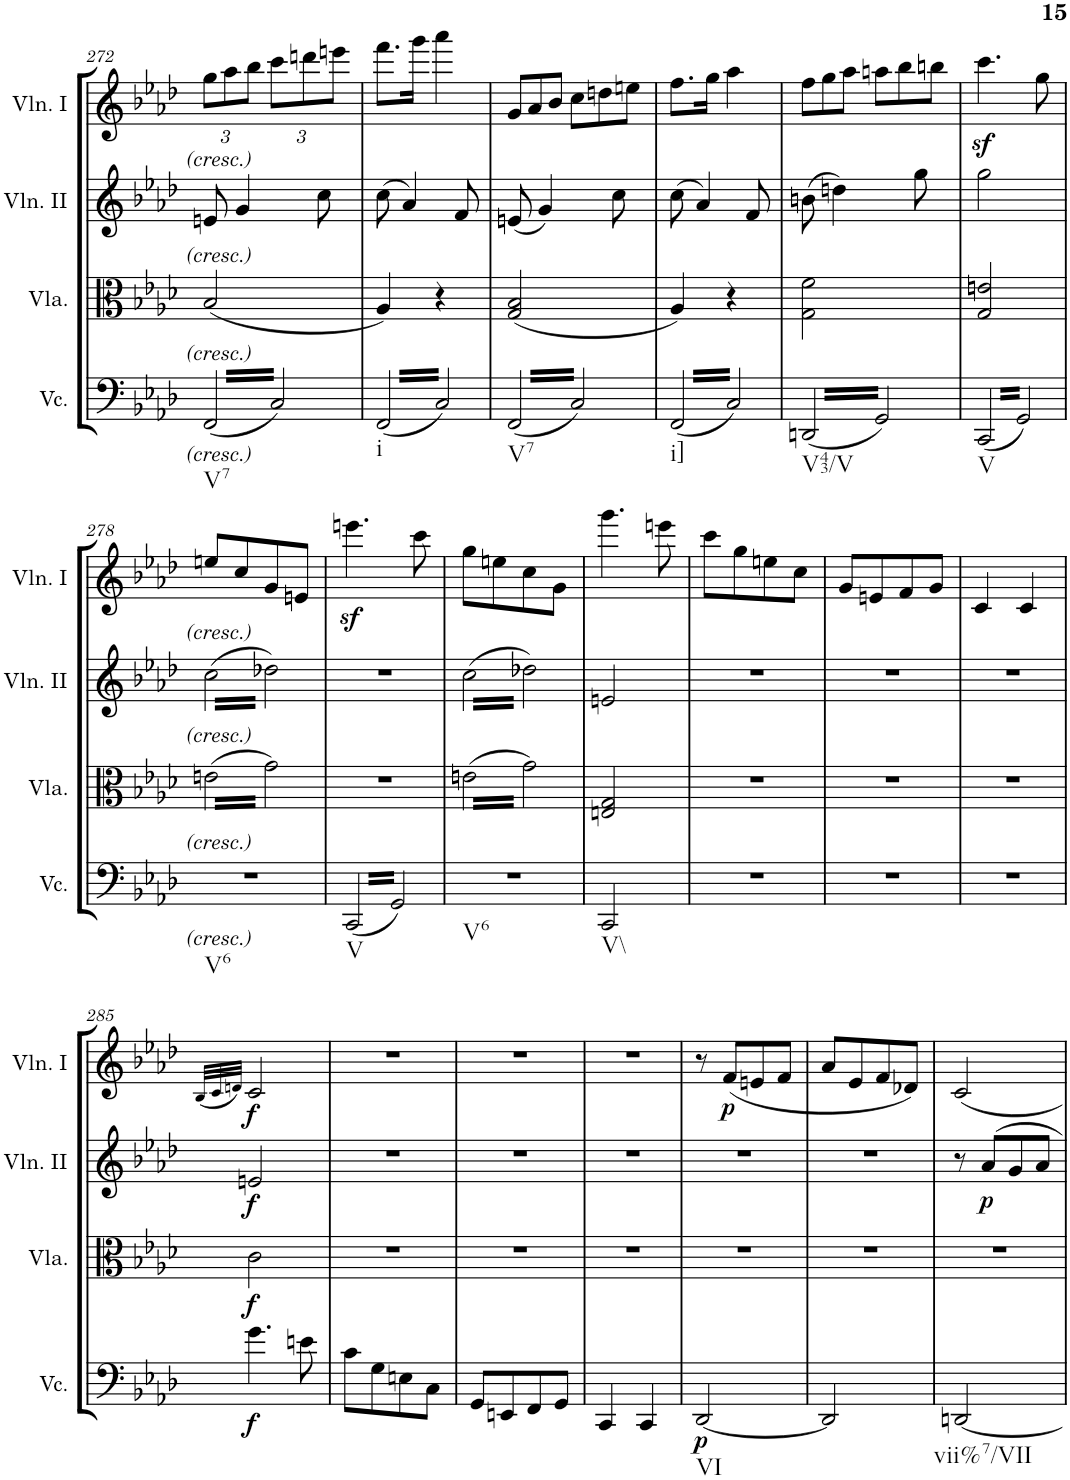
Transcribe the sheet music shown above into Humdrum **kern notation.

**kern	**dynam	**kern	**dynam	**kern	**dynam	**kern	**dynam
*part4	*part4	*part3	*part3	*part2	*part2	*part1	*part1
*staff4	*staff4	*staff3	*staff3	*staff2	*staff2	*staff1	*staff1
*I"Violoncello	*	*I"Viola	*	*I"Violino II	*	*I"Violino I	*
*I'Vc.	*	*I'Vla.	*	*I'Vln. II	*	*I'Vln. I	*
!!LO:PB:g=z
*clefF4	*	*clefC3	*	*clefG2	*	*clefG2	*
*k[b-e-a-d-]	*	*k[b-e-a-d-]	*	*k[b-e-a-d-]	*	*k[b-e-a-d-]	*
*M2/4	*	*M2/4	*	*M2/4	*	*M2/4	*
*	*	*	*	*	*	*Xbrackettup	*
=272	=272	=272	=272	=272	=272	=272	=272
!LO:TX:b:t=V7	!	!	!	!	!	!	!
*tremolo	*	*	*	*	*	*	*
(32FF/LLL	.	(2B-/	.	8en/	.	12gg\L	.
32C/)	.	.	.	.	.	.	.
32FF/	.	.	.	.	.	.	.
.	.	.	.	.	.	12aa-\	.
32C/)	.	.	.	.	.	.	.
32FF/	.	.	.	4g/	.	.	.
32C/)	.	.	.	.	.	.	.
.	.	.	.	.	.	12bb-\J	.
32FF/	.	.	.	.	.	.	.
32C/)	.	.	.	.	.	.	.
32FF/	.	.	.	.	.	12ccc\L	.
32C/)	.	.	.	.	.	.	.
32FF/	.	.	.	.	.	.	.
.	.	.	.	.	.	12dddn\	.
32C/)	.	.	.	.	.	.	.
32FF/	.	.	.	8cc\	.	.	.
32C/)	.	.	.	.	.	.	.
.	.	.	.	.	.	12eeen\J	.
32FF/	.	.	.	.	.	.	.
32C/)JJJ	.	.	.	.	.	.	.
=273	=273	=273	=273	=273	=273	=273	=273
!LO:TX:b:t=i	!	!	!	!	!	!	!
(32FF/LLL	.	4A-/)	.	(8cc\	.	8.fff\L	.
32C/)	.	.	.	.	.	.	.
32FF/	.	.	.	.	.	.	.
32C/)	.	.	.	.	.	.	.
32FF/	.	.	.	4a-/)	.	.	.
32C/)	.	.	.	.	.	.	.
32FF/	.	.	.	.	.	16ggg\Jk	.
32C/)	.	.	.	.	.	.	.
32FF/	.	4r	.	.	.	4aaa-\	.
32C/)	.	.	.	.	.	.	.
32FF/	.	.	.	.	.	.	.
32C/)	.	.	.	.	.	.	.
32FF/	.	.	.	8f/	.	.	.
32C/)	.	.	.	.	.	.	.
32FF/	.	.	.	.	.	.	.
32C/)JJJ	.	.	.	.	.	.	.
=274	=274	=274	=274	=274	=274	=274	=274
*	*	*	*	*	*	*Xtuplet	*
!LO:TX:b:t=V7	!	!	!	!	!	!	!
(32FF/LLL	.	(2G/ 2B-/	.	(8en/	.	12g/L	.
32C/)	.	.	.	.	.	.	.
32FF/	.	.	.	.	.	.	.
.	.	.	.	.	.	12a-/	.
32C/)	.	.	.	.	.	.	.
32FF/	.	.	.	4g/)	.	.	.
32C/)	.	.	.	.	.	.	.
.	.	.	.	.	.	12b-/J	.
32FF/	.	.	.	.	.	.	.
32C/)	.	.	.	.	.	.	.
32FF/	.	.	.	.	.	12cc\L	.
32C/)	.	.	.	.	.	.	.
32FF/	.	.	.	.	.	.	.
.	.	.	.	.	.	12ddn\	.
32C/)	.	.	.	.	.	.	.
32FF/	.	.	.	8cc\	.	.	.
32C/)	.	.	.	.	.	.	.
.	.	.	.	.	.	12een\J	.
32FF/	.	.	.	.	.	.	.
32C/)JJJ	.	.	.	.	.	.	.
=275	=275	=275	=275	=275	=275	=275	=275
!LO:TX:b:t=i]	!	!	!	!	!	!	!
(32FF/LLL	.	4A-/)	.	(8cc\	.	8.ff\L	.
32C/)	.	.	.	.	.	.	.
32FF/	.	.	.	.	.	.	.
32C/)	.	.	.	.	.	.	.
32FF/	.	.	.	4a-/)	.	.	.
32C/)	.	.	.	.	.	.	.
32FF/	.	.	.	.	.	16gg\Jk	.
32C/)	.	.	.	.	.	.	.
32FF/	.	4r	.	.	.	4aa-\	.
32C/)	.	.	.	.	.	.	.
32FF/	.	.	.	.	.	.	.
32C/)	.	.	.	.	.	.	.
32FF/	.	.	.	8f/	.	.	.
32C/)	.	.	.	.	.	.	.
32FF/	.	.	.	.	.	.	.
32C/)JJJ	.	.	.	.	.	.	.
=276	=276	=276	=276	=276	=276	=276	=276
!LO:TX:b:t=V43/V	!	!	!	!	!	!	!
(32DDn/LLL	.	2G\ 2f\	.	(8bn\	.	12ff\L	.
32GG/)	.	.	.	.	.	.	.
32DDn/	.	.	.	.	.	.	.
.	.	.	.	.	.	12gg\	.
32GG/)	.	.	.	.	.	.	.
32DDn/	.	.	.	4ddn\)	.	.	.
32GG/)	.	.	.	.	.	.	.
.	.	.	.	.	.	12aa-\J	.
32DDn/	.	.	.	.	.	.	.
32GG/)	.	.	.	.	.	.	.
32DDn/	.	.	.	.	.	12aan\L	.
32GG/)	.	.	.	.	.	.	.
32DDn/	.	.	.	.	.	.	.
.	.	.	.	.	.	12bb-\	.
32GG/)	.	.	.	.	.	.	.
32DDn/	.	.	.	8gg\	.	.	.
32GG/)	.	.	.	.	.	.	.
.	.	.	.	.	.	12bbn\J	.
32DDn/	.	.	.	.	.	.	.
32GG/)JJJ	.	.	.	.	.	.	.
=277	=277	=277	=277	=277	=277	=277	=277
!LO:TX:b:t=V	!	!	!	!	!	!	!
(32CC/LLL	.	2G/ 2en/	.	2gg\	.	4.cccz<\	.
32GG/)	.	.	.	.	.	.	.
32CC/	.	.	.	.	.	.	.
32GG/)	.	.	.	.	.	.	.
32CC/	.	.	.	.	.	.	.
32GG/)	.	.	.	.	.	.	.
32CC/	.	.	.	.	.	.	.
32GG/)	.	.	.	.	.	.	.
32CC/	.	.	.	.	.	.	.
32GG/)	.	.	.	.	.	.	.
32CC/	.	.	.	.	.	.	.
32GG/)	.	.	.	.	.	.	.
32CC/	.	.	.	.	.	8gg\	.
32GG/)	.	.	.	.	.	.	.
32CC/	.	.	.	.	.	.	.
32GG/)JJJ	.	.	.	.	.	.	.
!!LO:LB:g=z
=278	=278	=278	=278	=278	=278	=278	=278
!LO:TX:b:t=V6	!	!	!	!	!	!	!
*	*	*tremolo	*	*	*	*	*
*	*	*	*	*tremolo	*	*	*
2r	.	(32en\LLL	.	(32cc\LLL	.	8een/L	.
.	.	32g\)	.	32dd-X\)	.	.	.
.	.	32en\	.	32cc\	.	.	.
.	.	32g\)	.	32dd-X\)	.	.	.
.	.	32en\	.	32cc\	.	8cc/	.
.	.	32g\)	.	32dd-X\)	.	.	.
.	.	32en\	.	32cc\	.	.	.
.	.	32g\)	.	32dd-X\)	.	.	.
.	.	32en\	.	32cc\	.	8g/	.
.	.	32g\)	.	32dd-X\)	.	.	.
.	.	32en\	.	32cc\	.	.	.
.	.	32g\)	.	32dd-X\)	.	.	.
.	.	32en\	.	32cc\	.	8en/J	.
.	.	32g\)	.	32dd-X\)	.	.	.
.	.	32en\	.	32cc\	.	.	.
.	.	32g\)JJJ	.	32dd-X\)JJJ	.	.	.
=279	=279	=279	=279	=279	=279	=279	=279
!LO:TX:b:t=V	!	!	!	!	!	!	!
(32CC/LLL	.	2r	.	2r	.	4.eeenz<\	.
32GG/)	.	.	.	.	.	.	.
32CC/	.	.	.	.	.	.	.
32GG/)	.	.	.	.	.	.	.
32CC/	.	.	.	.	.	.	.
32GG/)	.	.	.	.	.	.	.
32CC/	.	.	.	.	.	.	.
32GG/)	.	.	.	.	.	.	.
32CC/	.	.	.	.	.	.	.
32GG/)	.	.	.	.	.	.	.
32CC/	.	.	.	.	.	.	.
32GG/)	.	.	.	.	.	.	.
32CC/	.	.	.	.	.	8ccc\	.
32GG/)	.	.	.	.	.	.	.
32CC/	.	.	.	.	.	.	.
32GG/)JJJ	.	.	.	.	.	.	.
*Xtremolo	*	*	*	*	*	*	*
=280	=280	=280	=280	=280	=280	=280	=280
!LO:TX:b:t=V6	!	!	!	!	!	!	!
2r	.	(32en\LLL	.	(32cc\LLL	.	8gg\L	.
.	.	32g\)	.	32dd-X\)	.	.	.
.	.	32en\	.	32cc\	.	.	.
.	.	32g\)	.	32dd-X\)	.	.	.
.	.	32en\	.	32cc\	.	8een\	.
.	.	32g\)	.	32dd-X\)	.	.	.
.	.	32en\	.	32cc\	.	.	.
.	.	32g\)	.	32dd-X\)	.	.	.
.	.	32en\	.	32cc\	.	8cc\	.
.	.	32g\)	.	32dd-X\)	.	.	.
.	.	32en\	.	32cc\	.	.	.
.	.	32g\)	.	32dd-X\)	.	.	.
.	.	32en\	.	32cc\	.	8g\J	.
.	.	32g\)	.	32dd-X\)	.	.	.
.	.	32en\	.	32cc\	.	.	.
.	.	32g\)JJJ	.	32dd-X\)JJJ	.	.	.
*	*	*	*	*Xtremolo	*	*	*
*	*	*Xtremolo	*	*	*	*	*
=281	=281	=281	=281	=281	=281	=281	=281
!LO:TX:b:t=V\\	!	!	!	!	!	!	!
2CC/	.	2En/ 2G/	.	2en/	.	4.ggg\	.
.	.	.	.	.	.	.	.
.	.	.	.	.	.	.	.
.	.	.	.	.	.	.	.
.	.	.	.	.	.	.	.
.	.	.	.	.	.	.	.
.	.	.	.	.	.	.	.
.	.	.	.	.	.	.	.
.	.	.	.	.	.	8eeen\	.
=282	=282	=282	=282	=282	=282	=282	=282
2r	.	2r	.	2r	.	8ccc\L	.
.	.	.	.	.	.	8gg\	.
.	.	.	.	.	.	8een\	.
.	.	.	.	.	.	8cc\J	.
=283	=283	=283	=283	=283	=283	=283	=283
2r	.	2r	.	2r	.	8g/L	.
.	.	.	.	.	.	8en/	.
.	.	.	.	.	.	8f/	.
.	.	.	.	.	.	8g/J	.
=284	=284	=284	=284	=284	=284	=284	=284
2r	.	2r	.	2r	.	4c/	.
.	.	.	.	.	.	4c/	.
!!LO:LB:g=z
=285	=285	=285	=285	=285	=285	=285	=285
.	.	.	.	.	.	(32qB-/LLL	.
.	.	.	.	.	.	32qc/	.
.	.	.	.	.	.	32qdn/JJJ)	.
!	!LO:DY:b	!	!LO:DY:b	!	!LO:DY:b	!	!LO:DY:b
4.g\	f	2c\	f	2en/	f	2c/	f
8en\	.	.	.	.	.	.	.
=286	=286	=286	=286	=286	=286	=286	=286
8c\L	.	2r	.	2r	.	2r	.
8G\	.	.	.	.	.	.	.
8En\	.	.	.	.	.	.	.
8C\J	.	.	.	.	.	.	.
=287	=287	=287	=287	=287	=287	=287	=287
8GG/L	.	2r	.	2r	.	2r	.
8EEn/	.	.	.	.	.	.	.
8FF/	.	.	.	.	.	.	.
8GG/J	.	.	.	.	.	.	.
=288	=288	=288	=288	=288	=288	=288	=288
4CC/	.	2r	.	2r	.	2r	.
4CC/	.	.	.	.	.	.	.
=289	=289	=289	=289	=289	=289	=289	=289
!LO:TX:b:t=VI	!	!	!	!	!	!	!
!	!LO:DY:b	!	!	!	!	!	!
[2DD-/	p	2r	.	2r	.	8r	.
!	!	!	!	!	!	!	!LO:DY:b
.	.	.	.	.	.	(<8f/L	p
.	.	.	.	.	.	8en/	.
.	.	.	.	.	.	8f/J	.
=290	=290	=290	=290	=290	=290	=290	=290
2DD-/]	.	2r	.	2r	.	8a-/L	.
.	.	.	.	.	.	8e-/	.
.	.	.	.	.	.	8f/	.
.	.	.	.	.	.	8d-X/J)	.
=291	=291	=291	=291	=291	=291	=291	=291
!LO:TX:b:t=vii%7/VII	!	!	!	!	!	!	!
[2DDn/	.	2r	.	8r	.	2c/	.
!	!	!	!	!	!LO:DY:b	!	!
.	.	.	.	8a-/L	p	.	.
.	.	.	.	8g/	.	.	.
.	.	.	.	8a-/J	.	.	.
=	=	=	=	=	=	=	=
*-	*-	*-	*-	*-	*-	*-	*-
